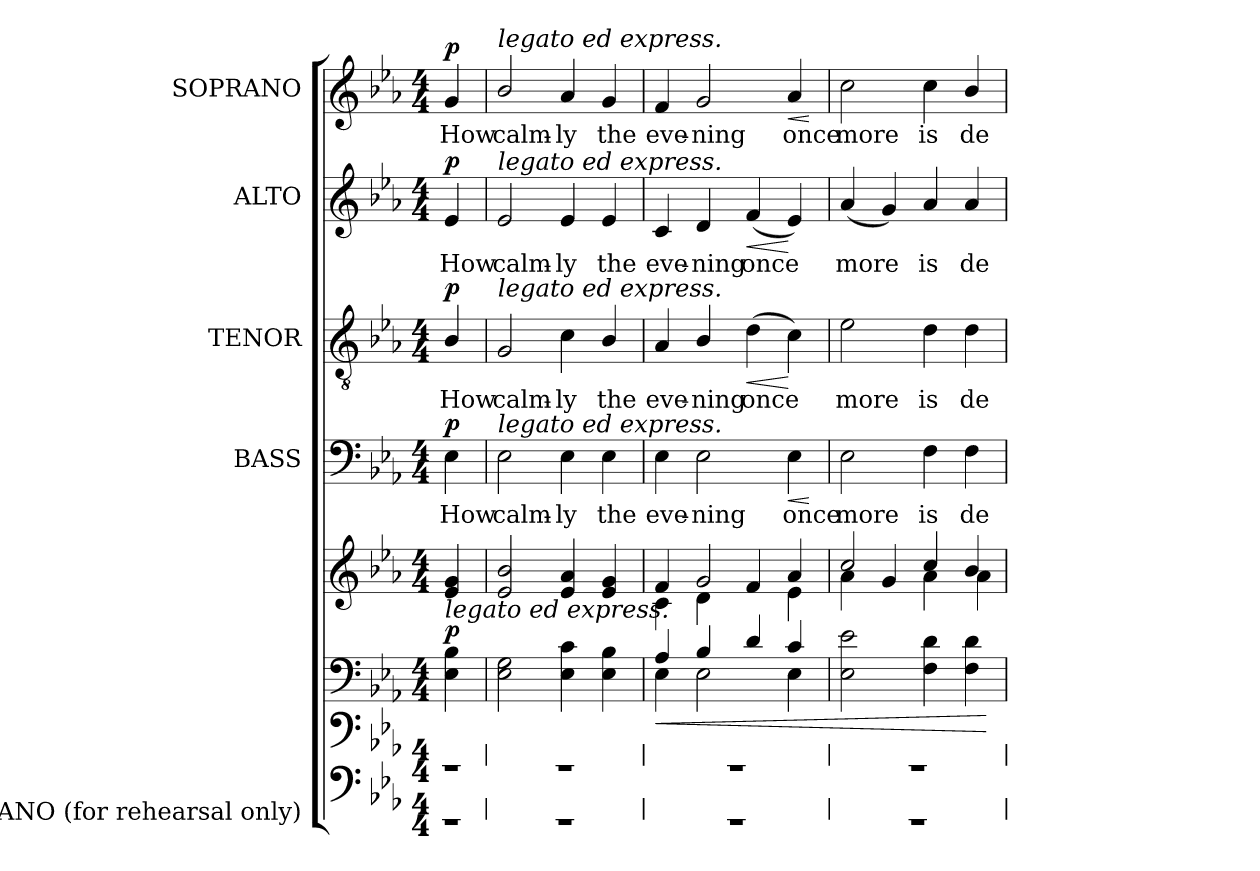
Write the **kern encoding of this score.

**kern	**kern	**kern	**kern	**dynam	**kern	**text	**dynam	**kern	**text	**dynam	**kern	**text	**dynam	**kern	**text	**dynam
*part5	*part5	*part5	*part5	*part5	*part4	*part4	*part4	*part3	*part3	*part3	*part2	*part2	*part2	*part1	*part1	*part1
*staff8	*staff7	*staff6	*staff5	*staff5/6/7/8	*staff4	*staff4	*staff4	*staff3	*staff3	*staff3	*staff2	*staff2	*staff2	*staff1	*staff1	*staff1
*I"PIANO (for  rehearsal only)	*	*	*	*	*I"BASS	*	*	*I"TENOR	*	*	*I"ALTO	*	*	*I"SOPRANO	*	*
*I'Pno.	*	*	*	*	*I'B.	*	*	*I'T.	*	*	*I'A.	*	*	*I'S.	*	*
!!LO:PB:g=z
*stria0	*stria0	*	*	*	*	*	*	*	*	*	*	*	*	*	*	*
*clefF4	*clefF4	*clefF4	*clefG2	*	*clefF4	*	*	*clefGv2	*	*	*clefG2	*	*	*clefG2	*	*
*	*	*	*	*	*	*	*	*ITrd7c12	*	*	*	*	*	*	*	*
*k[b-e-a-]	*k[b-e-a-]	*k[b-e-a-]	*k[b-e-a-]	*	*k[b-e-a-]	*	*	*k[b-e-a-]	*	*	*k[b-e-a-]	*	*	*k[b-e-a-]	*	*
*E-:	*E-:	*E-:	*E-:	*	*E-:	*	*	*E-:	*	*	*E-:	*	*	*E-:	*	*
*M4/4	*M4/4	*M4/4	*M4/4	*	*M4/4	*	*	*M4/4	*	*	*M4/4	*	*	*M4/4	*	*
*MM80	*MM80	*MM80	*MM80	*	*MM80	*	*	*MM80	*	*	*MM80	*	*	*MM80	*	*
=	=	=	=	=	=	=	=	=	=	=	=	=	=	=	=	=
!LO:N:vis=1	!LO:N:vis=1	!	!	!	!	!	!	!	!	!	!	!	!	!	!	!
!	!	!	!	!	!	!LO:LY:b:color=#000000	!	!	!	!	!	!	!	!	!	!
!	!	!	!	!	!	!	!	!	!LO:LY:b:color=#000000	!	!	!	!	!	!	!
!	!	!	!	!	!	!	!	!	!	!	!	!LO:LY:b:color=#000000	!	!	!	!
!	!	!	!LO:TX:b:i:t=legato ed express.	!	!	!	!	!	!	!	!	!	!	!	!	!
!	!	!	!	!	!	!	!	!	!	!	!	!	!	!	!LO:LY:b:color=#000000	!
4r	4r	4E-i\ 4B-i	4e-i/ 4gi	p	4E-i\	How	p	4BB-i/	How	p	4e-i/	How	p	4gi/	How	p
=1	=1	=1	=1	=1	=1	=1	=1	=1	=1	=1	=1	=1	=1	=1	=1	=1
!	!	!	!	!	!	!LO:LY:b:color=#000000	!	!	!	!	!	!	!	!	!	!
!	!	!	!	!	!	!	!	!	!LO:LY:b:color=#000000	!	!	!	!	!	!	!
!	!	!	!	!	!	!	!	!	!	!	!	!LO:LY:b:color=#000000	!	!	!	!
!	!	!	!	!	!	!	!	!	!	!	!	!	!	!LO:TX:a:i:t=legato ed express.	!	!
!	!	!	!	!	!	!	!	!	!	!	!LO:TX:a:i:t=legato ed express.	!	!	!	!	!
!	!	!	!	!	!	!	!	!LO:TX:a:i:t=legato ed express.	!	!	!	!	!	!	!	!
!	!	!	!	!	!LO:TX:a:i:t=legato ed express.	!	!	!	!	!	!	!	!	!	!	!
!	!	!	!	!	!	!	!	!	!	!	!	!	!	!	!LO:LY:b:color=#000000	!
1r	1r	2E-i\ 2Gi	2e-i/ 2b-i	.	2E-i\	calm-	.	2GGi/	calm-	.	2e-i/	calm-	.	2b-i/	calm-	.
!	!	!	!	!	!	!LO:LY:b:color=#000000	!	!	!	!	!	!	!	!	!	!
!	!	!	!	!	!	!	!	!	!LO:LY:b:color=#000000	!	!	!	!	!	!	!
!	!	!	!	!	!	!	!	!	!	!	!	!LO:LY:b:color=#000000	!	!	!	!
!	!	!	!	!	!	!	!	!	!	!	!	!	!	!	!LO:LY:b:color=#000000	!
.	.	4E-i\ 4ci	4e-i/ 4a-i	.	4E-i\	-ly	.	4Ci\	-ly	.	4e-i/	-ly	.	4a-i/	-ly	.
!	!	!	!	!	!	!LO:LY:b:color=#000000	!	!	!	!	!	!	!	!	!	!
!	!	!	!	!	!	!	!	!	!LO:LY:b:color=#000000	!	!	!	!	!	!	!
!	!	!	!	!	!	!	!	!	!	!	!	!LO:LY:b:color=#000000	!	!	!	!
!	!	!	!	!	!	!	!	!	!	!	!	!	!	!	!LO:LY:b:color=#000000	!
.	.	4E-i\ 4B-i	4e-i/ 4gi	.	4E-i\	the	.	4BB-i/	the	.	4e-i/	the	.	4gi/	the	.
=2	=2	=2	=2	=2	=2	=2	=2	=2	=2	=2	=2	=2	=2	=2	=2	=2
!	!	!	!	!LO:HP:b=2	!	!	!	!	!	!	!	!	!	!	!	!
*	*	*^	*^	*	*	*	*	*	*	*	*	*	*	*	*	*
!	!	!	!	!	!	!	!	!LO:LY:b:color=#000000	!	!	!	!	!	!	!	!	!	!
!	!	!	!	!	!	!	!	!	!	!	!LO:LY:b:color=#000000	!	!	!	!	!	!	!
!	!	!	!	!	!	!	!	!	!	!	!	!	!	!LO:LY:b:color=#000000	!	!	!	!
!	!	!	!	!	!	!	!	!	!	!	!	!	!	!	!	!	!LO:LY:b:color=#000000	!
1r	1r	4A-i/	4E-i\	4fi/	4ci\	<	4E-i\	eve-	.	4AA-i/	eve-	.	4ci/	eve-	.	4fi/	eve-	.
!	!	!	!	!	!	!	!	!LO:LY:b:color=#000000	!	!	!	!	!	!	!	!	!	!
!	!	!	!	!	!	!	!	!	!	!	!LO:LY:b:color=#000000	!	!	!	!	!	!	!
!	!	!	!	!	!	!	!	!	!	!	!	!	!	!LO:LY:b:color=#000000	!	!	!	!
!	!	!	!	!	!	!	!	!	!	!	!	!	!	!	!	!	!LO:LY:b:color=#000000	!
.	.	4B-i/	2E-i\	2gi/	4di\	.	2E-i\	-ning	.	4BB-i/	-ning	.	4di/	-ning	.	2gi/	-ning	.
!	!	!	!	!	!	!	!	!	!	!	!LO:LY:b:color=#000000	!LO:HP:b	!	!	!	!	!	!
!	!	!	!	!	!	!	!	!	!	!	!	!	!	!LO:LY:b:color=#000000	!LO:HP:b	!	!	!
.	.	4di/	.	.	4fi/	.	.	.	.	(4Di\	once	<	(4fi/	once	<	.	.	.
!	!	!	!	!	!	!	!	!LO:LY:b:color=#000000	!LO:HP:b	!	!	!	!	!	!	!	!	!
!	!	!	!	!	!	!	!	!	!	!	!	!	!	!	!	!	!LO:LY:b:color=#000000	!LO:HP:b
.	.	4ci/	4E-i\	4a-i/	4e-i\	.	4E-i\	once	<	4Ci\)	.	[	4e-i/)	.	[	4a-i/	once	<
*	*	*v	*v	*	*	*	*	*	*	*	*	*	*	*	*	*	*	*
*	*	*	*v	*v	*	*	*	*	*	*	*	*	*	*	*	*	*
.	.	.	.	.	.	.	[	.	.	.	.	.	.	.	.	[
=3	=3	=3	=3	=3	=3	=3	=3	=3	=3	=3	=3	=3	=3	=3	=3	=3
*	*	*	*^	*	*	*	*	*	*	*	*	*	*	*	*	*
!	!	!	!	!	!	!	!LO:LY:b:color=#000000	!	!	!	!	!	!	!	!	!	!
!	!	!	!	!	!	!	!	!	!	!LO:LY:b:color=#000000	!	!	!	!	!	!	!
!	!	!	!	!	!	!	!	!	!	!	!	!	!LO:LY:b:color=#000000	!	!	!	!
!	!	!	!	!	!	!	!	!	!	!	!	!	!	!	!	!LO:LY:b:color=#000000	!
1r	1r	2E-i\ 2e-i	2cci/	4a-i\	.	2E-i\	more	.	2E-i\	more	.	(4a-i/	more	.	2cci\	more	.
.	.	.	.	4gi/	.	.	.	.	.	.	.	4gi/)	.	.	.	.	.
!	!	!	!	!	!	!	!LO:LY:b:color=#000000	!	!	!	!	!	!	!	!	!	!
!	!	!	!	!	!	!	!	!	!	!LO:LY:b:color=#000000	!	!	!	!	!	!	!
!	!	!	!	!	!	!	!	!	!	!	!	!	!LO:LY:b:color=#000000	!	!	!	!
!	!	!	!	!	!	!	!	!	!	!	!	!	!	!	!	!LO:LY:b:color=#000000	!
.	.	4Fi\ 4di	4cci/	4a-i\	.	4Fi\	is	.	4Di\	is	.	4a-i/	is	.	4cci\	is	.
!	!	!	!	!	!	!	!LO:LY:b:color=#000000	!	!	!	!	!	!	!	!	!	!
!	!	!	!	!	!	!	!	!	!	!LO:LY:b:color=#000000	!	!	!	!	!	!	!
!	!	!	!	!	!	!	!	!	!	!	!	!	!LO:LY:b:color=#000000	!	!	!	!
!	!	!	!	!	!	!	!	!	!	!	!	!	!	!	!	!LO:LY:b:color=#000000	!
.	.	4Fi\ 4di	4b-i/	4a-i\	.	4Fi\	de-	.	4Di\	de-	.	4a-i/	de-	.	4b-i/	de-	.
*	*	*	*v	*v	*	*	*	*	*	*	*	*	*	*	*	*	*
.	.	.	.	[	.	.	.	.	.	.	.	.	.	.	.	.
=	=	=	=	=	=	=	=	=	=	=	=	=	=	=	=	=
*-	*-	*-	*-	*-	*-	*-	*-	*-	*-	*-	*-	*-	*-	*-	*-	*-
